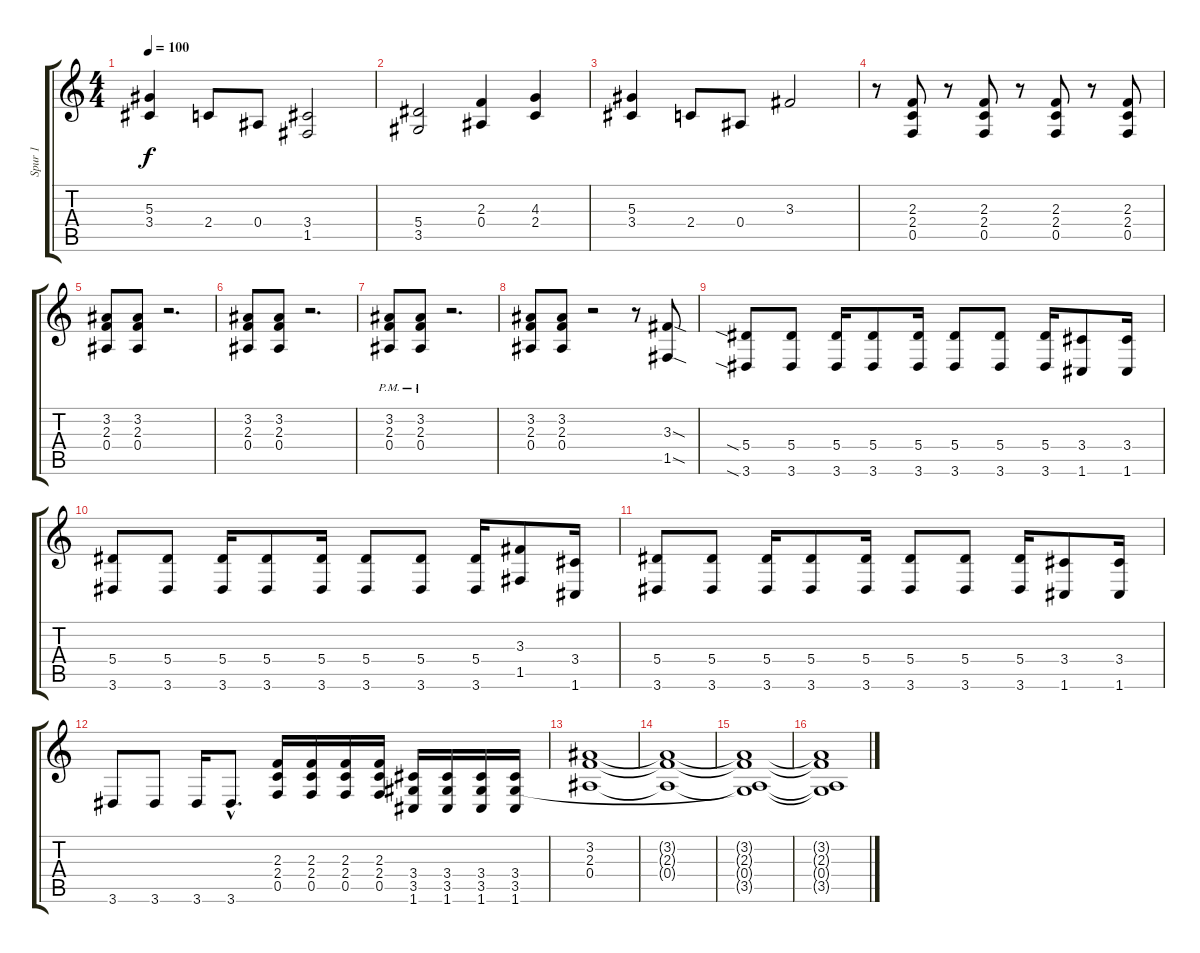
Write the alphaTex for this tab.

\track ("Spur 1" "Spur 1") {instrument distortionguitar}
\staff {score tabs}
\tuning (C4 G3 Eb3 Bb2 F2 C2) {hide}
\ts (4 4)
\tempo 100
\clef g2
\ks c
(5.3 3.4).4{dy f} 2.4.8 0.4.8 (3.4 1.5).2 |
(5.4 3.5).2 (2.3 0.4).4 (4.3 2.4).4 |
(5.3 3.4).4 2.4.8 0.4.8 3.3.2 |
r.8 (2.3 2.4 0.5).8 r.8 (2.3 2.4 0.5).8 r.8 (2.3 2.4 0.5).8 r.8 (2.3 2.4 0.5).8 |
(3.2 2.3 0.4).8 (3.2 2.3 0.4).8 r.2{d} |
(3.2 2.3 0.4).8 (3.2 2.3 0.4).8 r.2{d} |
(3.2{pm} 2.3{pm} 0.4{pm}).8 (3.2{pm} 2.3{pm} 0.4{pm}).8 r.2{d} |
(3.2 2.3 0.4).8 (3.2 2.3 0.4).8 r.2 r.8 (3.3{sod} 1.5{sod}).8 |
(5.4{sia} 3.6{sia}).8 (5.4 3.6).8 (5.4 3.6).16 (5.4 3.6).8 (5.4 3.6).16 (5.4 3.6).8 (5.4 3.6).8 (5.4 3.6).16 (3.4 1.6).8 (3.4 1.6).16 |
(5.4 3.6).8 (5.4 3.6).8 (5.4 3.6).16 (5.4 3.6).8 (5.4 3.6).16 (5.4 3.6).8 (5.4 3.6).8 (5.4 3.6).16 (3.3 1.5).8 (3.4 1.6).16 |
(5.4 3.6).8 (5.4 3.6).8 (5.4 3.6).16 (5.4 3.6).8 (5.4 3.6).16 (5.4 3.6).8 (5.4 3.6).8 (5.4 3.6).16 (3.4 1.6).8 (3.4 1.6).16 |
3.6.8 3.6.8 3.6.16 3.6{hac}.8{d} (2.3 2.4 0.5).16 (2.3 2.4 0.5).16 (2.3 2.4 0.5).16 (2.3 2.4 0.5).16 (3.4 3.5 1.6).16 (3.4 3.5 1.6).16 (3.4 3.5 1.6).16 (3.4 3.5 1.6).16 |
(3.2 2.3 0.4).1 |
(3.2{t} 2.3{t} 0.4{t}).1{volume 10} |
(3.2{t} 2.3{t} 0.4{t} 3.5{t}).1{volume 6} |
(3.2{t} 2.3{t} 0.4{t} 3.5{t}).1{volume 0}
